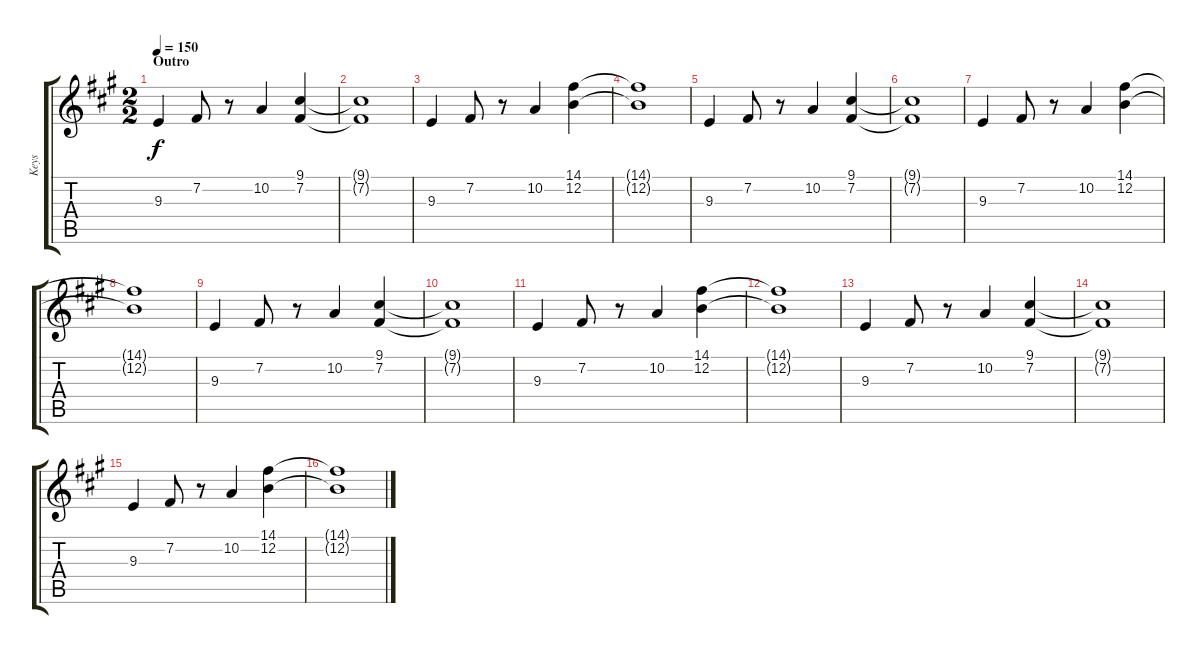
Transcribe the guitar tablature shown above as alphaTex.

\track ("Keys" "Keys") {instrument drawbarorgan}
\staff {score tabs}
\tuning (E4 B3 G3 D3 A2 E2) {hide}
\ts (2 2)
\section ("" "Outro")
\tempo 150
\clef g2
\ks a
9.3.4{dy f} 7.2.8 r.8 10.2.4 (9.1 7.2).4 |
(9.1{t} 7.2{t}).1 |
9.3.4 7.2.8 r.8 10.2.4 (14.1 12.2).4 |
(14.1{t} 12.2{t}).1 |
9.3.4 7.2.8 r.8 10.2.4 (9.1 7.2).4 |
(9.1{t} 7.2{t}).1 |
9.3.4 7.2.8 r.8 10.2.4 (14.1 12.2).4 |
(14.1{t} 12.2{t}).1 |
9.3.4 7.2.8 r.8 10.2.4 (9.1 7.2).4 |
(9.1{t} 7.2{t}).1 |
9.3.4 7.2.8 r.8 10.2.4 (14.1 12.2).4 |
(14.1{t} 12.2{t}).1 |
9.3.4 7.2.8 r.8 10.2.4 (9.1 7.2).4 |
(9.1{t} 7.2{t}).1 |
9.3.4 7.2.8 r.8 10.2.4 (14.1 12.2).4 |
(14.1{t} 12.2{t}).1
